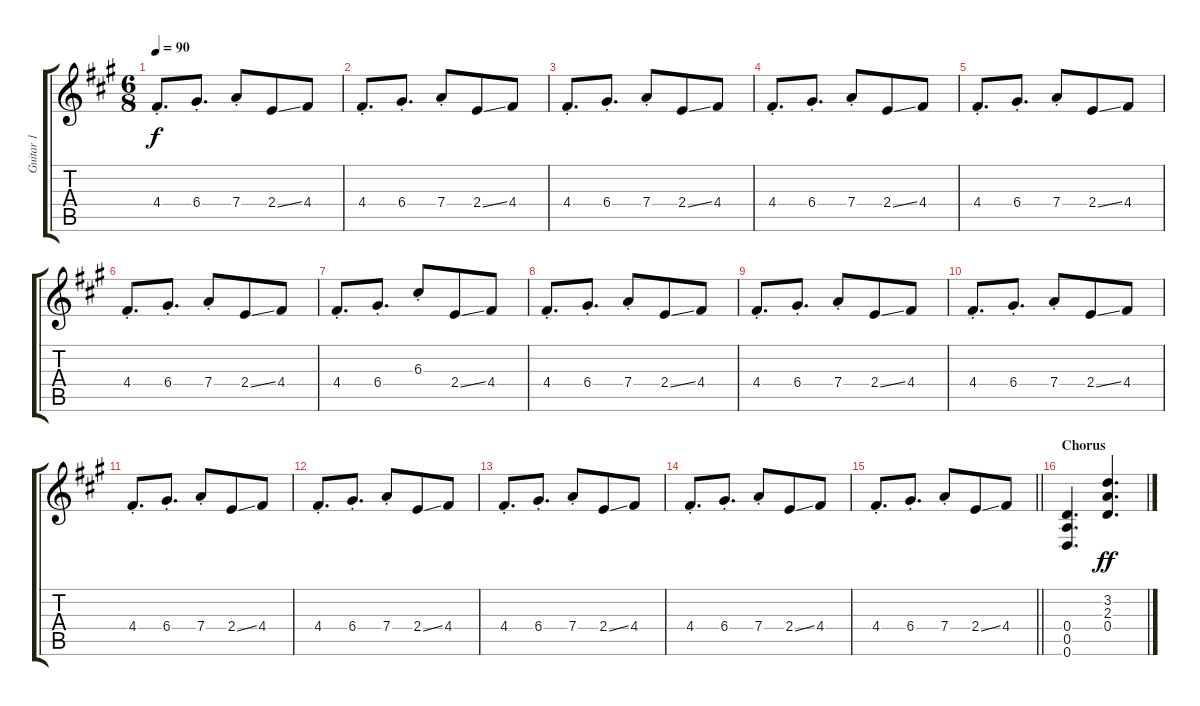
\track ("Guitar 1" "Guitar 1") {instrument distortionguitar}
\staff {score tabs}
\tuning (E4 B3 G3 D3 A2 D2) {hide}
\ts (6 8)
\tempo 90
\clef g2
\ks a
4.4{st}.8{d dy f} 6.4{st}.8{d} 7.4{st}.8 2.4{ss}.8 4.4.8 |
4.4{st}.8{d} 6.4{st}.8{d} 7.4{st}.8 2.4{ss}.8 4.4.8 |
4.4{st}.8{d} 6.4{st}.8{d} 7.4{st}.8 2.4{ss}.8 4.4.8 |
4.4{st}.8{d} 6.4{st}.8{d} 7.4{st}.8 2.4{ss}.8 4.4.8 |
4.4{st}.8{d} 6.4{st}.8{d} 7.4{st}.8 2.4{ss}.8 4.4.8 |
4.4{st}.8{d} 6.4{st}.8{d} 7.4{st}.8 2.4{ss}.8 4.4.8 |
4.4{st}.8{d} 6.4{st}.8{d} 6.3{st}.8 2.4{ss}.8 4.4.8 |
4.4{st}.8{d} 6.4{st}.8{d} 7.4{st}.8 2.4{ss}.8 4.4.8 |
4.4{st}.8{d} 6.4{st}.8{d} 7.4{st}.8 2.4{ss}.8 4.4.8 |
4.4{st}.8{d} 6.4{st}.8{d} 7.4{st}.8 2.4{ss}.8 4.4.8 |
4.4{st}.8{d} 6.4{st}.8{d} 7.4{st}.8 2.4{ss}.8 4.4.8 |
4.4{st}.8{d} 6.4{st}.8{d} 7.4{st}.8 2.4{ss}.8 4.4.8 |
4.4{st}.8{d} 6.4{st}.8{d} 7.4{st}.8 2.4{ss}.8 4.4.8 |
4.4{st}.8{d} 6.4{st}.8{d} 7.4{st}.8 2.4{ss}.8 4.4.8 |
\barLineRight lightlight
4.4{st}.8{d} 6.4{st}.8{d} 7.4{st}.8 2.4{ss}.8 4.4.8 |
\section ("" "Chorus")
(0.4 0.5 0.6).4{d volume 13 instrument distortionguitar} (3.2 2.3 0.4).4{d dy ff}
